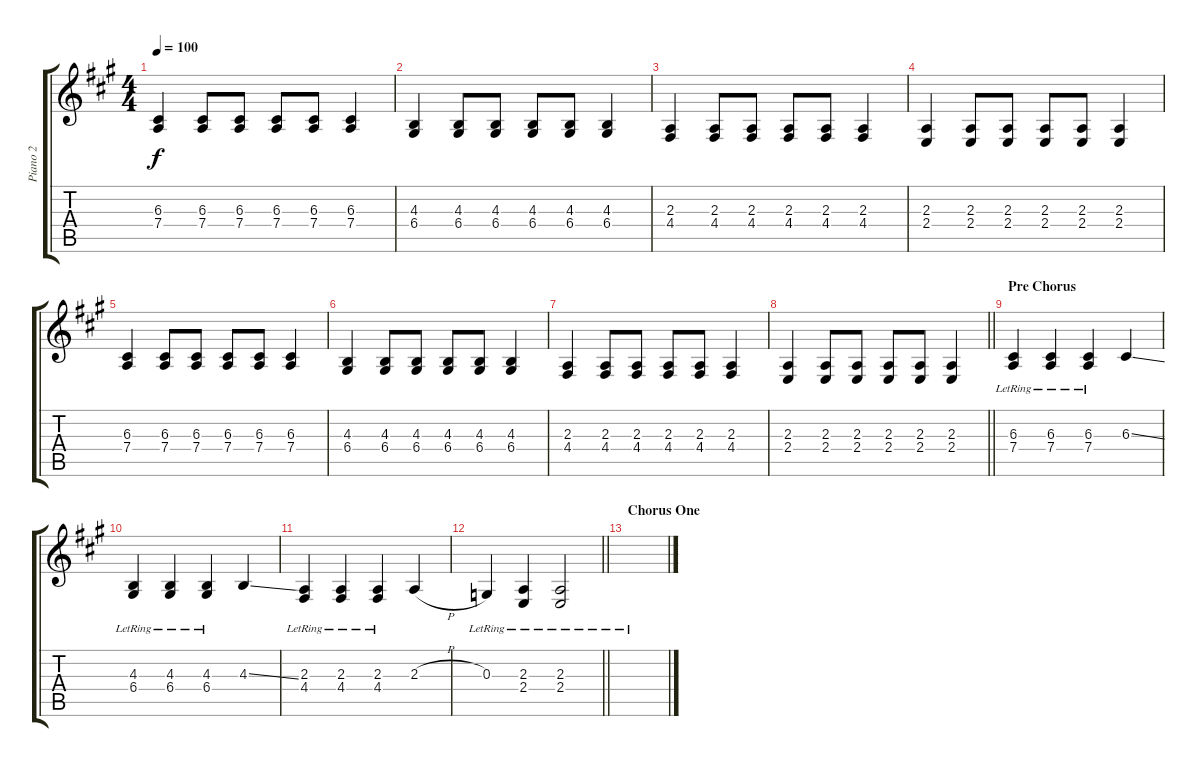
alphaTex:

\track ("Piano 2" "Piano 2") {instrument acousticgrandpiano}
\staff {score tabs}
\tuning (E4 B3 G3 D3 A2 E2) {hide}
\ts (4 4)
\tempo 100
\clef g2
\ks a
(6.3 7.4).4{dy f} (6.3 7.4).8 (6.3 7.4).8 (6.3 7.4).8 (6.3 7.4).8 (6.3 7.4).4 |
(4.3 6.4).4 (4.3 6.4).8 (4.3 6.4).8 (4.3 6.4).8 (4.3 6.4).8 (4.3 6.4).4 |
(2.3 4.4).4 (2.3 4.4).8 (2.3 4.4).8 (2.3 4.4).8 (2.3 4.4).8 (2.3 4.4).4 |
(2.3 2.4).4 (2.3 2.4).8 (2.3 2.4).8 (2.3 2.4).8 (2.3 2.4).8 (2.3 2.4).4 |
(6.3 7.4).4 (6.3 7.4).8 (6.3 7.4).8 (6.3 7.4).8 (6.3 7.4).8 (6.3 7.4).4 |
(4.3 6.4).4 (4.3 6.4).8 (4.3 6.4).8 (4.3 6.4).8 (4.3 6.4).8 (4.3 6.4).4 |
(2.3 4.4).4 (2.3 4.4).8 (2.3 4.4).8 (2.3 4.4).8 (2.3 4.4).8 (2.3 4.4).4 |
\barLineRight lightlight
(2.3 2.4).4 (2.3 2.4).8 (2.3 2.4).8 (2.3 2.4).8 (2.3 2.4).8 (2.3 2.4).4 |
\section ("" "Pre Chorus")
(6.3{lr} 7.4).4 (6.3{lr} 7.4).4 (6.3{lr} 7.4).4 6.3{ss}.4 |
(4.3{lr} 6.4).4 (4.3{lr} 6.4).4 (4.3{lr} 6.4).4 4.3{ss}.4 |
(2.3{lr} 4.4).4 (2.3{lr} 4.4).4 (2.3{lr} 4.4).4 2.3{h}.4 |
\barLineRight lightlight
0.3{lr}.4 (2.3{lr} 2.4).4 (2.3{lr} 2.4).2 |
\section ("" "Chorus One")
